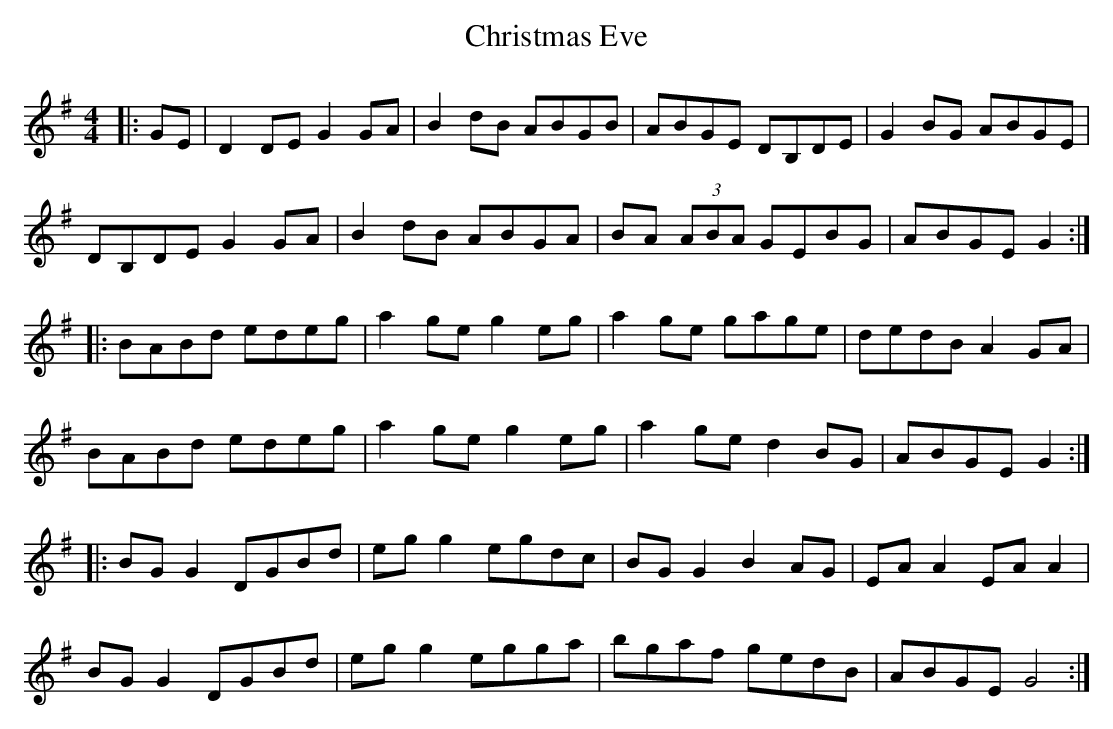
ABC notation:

X:1
T: Christmas Eve
M: 4/4
L: 1/8
K: Gmaj
|:GE|D2DE G2GA|B2dB ABGB|ABGE DB,DE|G2BG ABGE|
DB,DE G2GA|B2dB ABGA|BA (3ABA GEBG|ABGE G2:|
|:BABd edeg|a2ge g2eg|a2ge gage|dedB A2GA|
BABd edeg|a2ge g2eg|a2 ged2 BG|ABGE G2:|
|:BG G2 DGBd|egg2 egdc|BG G2 B2 AG|EA A2 EA A2|
BG G2 DGBd|egg2 egga|bgaf gedB|ABGE G4:|
